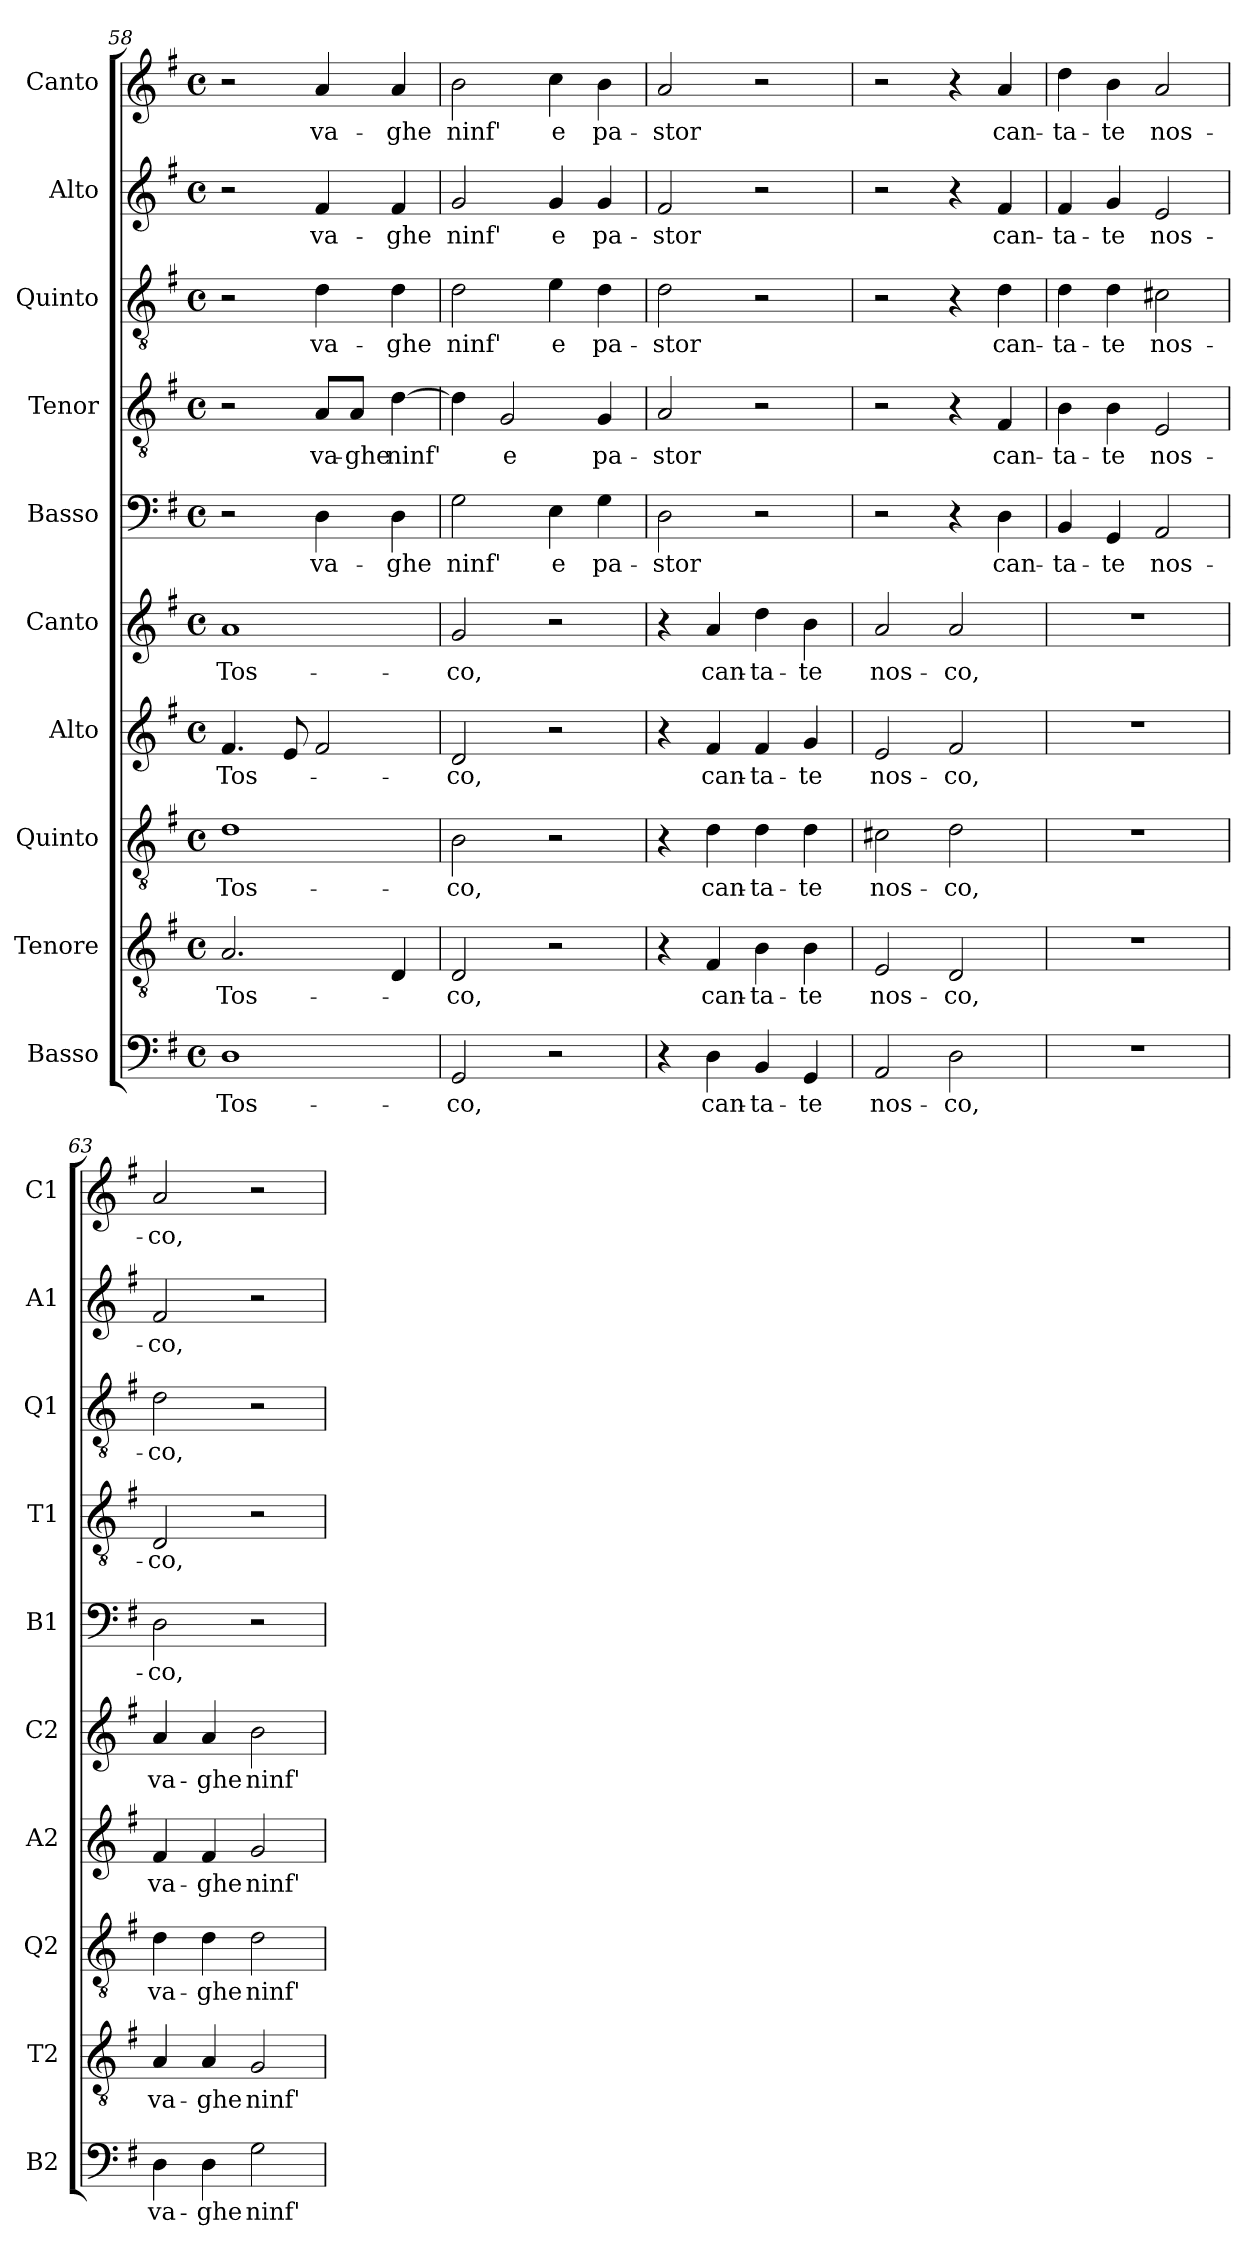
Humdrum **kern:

**kern	**text	**kern	**text	**kern	**text	**kern	**text	**kern	**text	**kern	**text	**kern	**text	**kern	**text	**kern	**text	**kern	**text
*part10	*part10	*part9	*part9	*part8	*part8	*part7	*part7	*part6	*part6	*part5	*part5	*part4	*part4	*part3	*part3	*part2	*part2	*part1	*part1
*staff10	*staff10	*staff9	*staff9	*staff8	*staff8	*staff7	*staff7	*staff6	*staff6	*staff5	*staff5	*staff4	*staff4	*staff3	*staff3	*staff2	*staff2	*staff1	*staff1
*I"Basso	*	*I"Tenore	*	*I"Quinto	*	*I"Alto	*	*I"Canto	*	*I"Basso	*	*I"Tenor	*	*I"Quinto	*	*I"Alto	*	*I"Canto	*
*I'B2	*	*I'T2	*	*I'Q2	*	*I'A2	*	*I'C2	*	*I'B1	*	*I'T1	*	*I'Q1	*	*I'A1	*	*I'C1	*
*clefF4	*	*clefGv2	*	*clefGv2	*	*clefG2	*	*clefG2	*	*clefF4	*	*clefGv2	*	*clefGv2	*	*clefG2	*	*clefG2	*
*k[f#]	*	*k[f#]	*	*k[f#]	*	*k[f#]	*	*k[f#]	*	*k[f#]	*	*k[f#]	*	*k[f#]	*	*k[f#]	*	*k[f#]	*
*G:	*	*G:	*	*G:	*	*G:	*	*G:	*	*G:	*	*G:	*	*G:	*	*G:	*	*G:	*
*M4/4	*	*M4/4	*	*M4/4	*	*M4/4	*	*M4/4	*	*M4/4	*	*M4/4	*	*M4/4	*	*M4/4	*	*M4/4	*
*met(c)	*	*met(c)	*	*met(c)	*	*met(c)	*	*met(c)	*	*met(c)	*	*met(c)	*	*met(c)	*	*met(c)	*	*met(c)	*
=58	=58	=58	=58	=58	=58	=58	=58	=58	=58	=58	=58	=58	=58	=58	=58	=58	=58	=58	=58
!	!LO:LY:b	!	!LO:LY:b	!	!LO:LY:b	!	!LO:LY:b	!	!LO:LY:b	!	!	!	!	!	!	!	!	!	!
1D	Tos-	2.A/	Tos-	1d	Tos-	4.f#/	Tos-	1a	Tos-	2r	.	2r	.	2r	.	2r	.	2r	.
.	.	.	.	.	.	8e/	.	.	.	.	.	.	.	.	.	.	.	.	.
!	!	!	!	!	!	!	!	!	!	!	!LO:LY:b	!	!LO:LY:b	!	!LO:LY:b	!	!LO:LY:b	!	!LO:LY:b
.	.	.	.	.	.	2f#/	.	.	.	4D\	va-	8A/L	va-	4d\	va-	4f#/	va-	4a/	va-
!	!	!	!	!	!	!	!	!	!	!	!	!	!LO:LY:b	!	!	!	!	!	!
.	.	.	.	.	.	.	.	.	.	.	.	8A/J	-ghe	.	.	.	.	.	.
!	!	!	!	!	!	!	!	!	!	!	!LO:LY:b	!	!LO:LY:b	!	!LO:LY:b	!	!LO:LY:b	!	!LO:LY:b
.	.	4D/	.	.	.	.	.	.	.	4D\	-ghe	[4d\	ninf'	4d\	-ghe	4f#/	-ghe	4a/	-ghe
=59	=59	=59	=59	=59	=59	=59	=59	=59	=59	=59	=59	=59	=59	=59	=59	=59	=59	=59	=59
!	!LO:LY:b	!	!LO:LY:b	!	!LO:LY:b	!	!LO:LY:b	!	!LO:LY:b	!	!LO:LY:b	!	!	!	!LO:LY:b	!	!LO:LY:b	!	!LO:LY:b
2GG/	-co,	2D/	-co,	2B\	-co,	2d/	-co,	2g/	-co,	2G\	ninf'	4d\]	.	2d\	ninf'	2g/	ninf'	2b\	ninf'
!	!	!	!	!	!	!	!	!	!	!	!	!	!LO:LY:b	!	!	!	!	!	!
.	.	.	.	.	.	.	.	.	.	.	.	2G/	e	.	.	.	.	.	.
!	!	!	!	!	!	!	!	!	!	!	!LO:LY:b	!	!	!	!LO:LY:b	!	!LO:LY:b	!	!LO:LY:b
2r	.	2r	.	2r	.	2r	.	2r	.	4E\	e	.	.	4e\	e	4g/	e	4cc\	e
!	!	!	!	!	!	!	!	!	!	!	!LO:LY:b	!	!LO:LY:b	!	!LO:LY:b	!	!LO:LY:b	!	!LO:LY:b
.	.	.	.	.	.	.	.	.	.	4G\	pa-	4G/	pa-	4d\	pa-	4g/	pa-	4b\	pa-
!!LO:PB:g=z
=60	=60	=60	=60	=60	=60	=60	=60	=60	=60	=60	=60	=60	=60	=60	=60	=60	=60	=60	=60
!	!	!	!	!	!	!	!	!	!	!	!LO:LY:b	!	!LO:LY:b	!	!LO:LY:b	!	!LO:LY:b	!	!LO:LY:b
4r	.	4r	.	4r	.	4r	.	4r	.	2D\	-stor	2A/	-stor	2d\	-stor	2f#/	-stor	2a/	-stor
!	!LO:LY:b	!	!LO:LY:b	!	!LO:LY:b	!	!LO:LY:b	!	!LO:LY:b	!	!	!	!	!	!	!	!	!	!
4D\	can-	4F#/	can-	4d\	can-	4f#/	can-	4a/	can-	.	.	.	.	.	.	.	.	.	.
!	!LO:LY:b	!	!LO:LY:b	!	!LO:LY:b	!	!LO:LY:b	!	!LO:LY:b	!	!	!	!	!	!	!	!	!	!
4BB/	-ta-	4B\	-ta-	4d\	-ta-	4f#/	-ta-	4dd\	-ta-	2r	.	2r	.	2r	.	2r	.	2r	.
!	!LO:LY:b	!	!LO:LY:b	!	!LO:LY:b	!	!LO:LY:b	!	!LO:LY:b	!	!	!	!	!	!	!	!	!	!
4GG/	-te	4B\	-te	4d\	-te	4g/	-te	4b\	-te	.	.	.	.	.	.	.	.	.	.
=61	=61	=61	=61	=61	=61	=61	=61	=61	=61	=61	=61	=61	=61	=61	=61	=61	=61	=61	=61
!	!LO:LY:b	!	!LO:LY:b	!	!LO:LY:b	!	!LO:LY:b	!	!LO:LY:b	!	!	!	!	!	!	!	!	!	!
2AA/	nos-	2E/	nos-	2c#X\	nos-	2e/	nos-	2a/	nos-	2r	.	2r	.	2r	.	2r	.	2r	.
!	!LO:LY:b	!	!LO:LY:b	!	!LO:LY:b	!	!LO:LY:b	!	!LO:LY:b	!	!	!	!	!	!	!	!	!	!
2D\	-co,	2D/	-co,	2d\	-co,	2f#/	-co,	2a/	-co,	4r	.	4r	.	4r	.	4r	.	4r	.
!	!	!	!	!	!	!	!	!	!	!	!LO:LY:b	!	!LO:LY:b	!	!LO:LY:b	!	!LO:LY:b	!	!LO:LY:b
.	.	.	.	.	.	.	.	.	.	4D\	can-	4F#/	can-	4d\	can-	4f#/	can-	4a/	can-
=62	=62	=62	=62	=62	=62	=62	=62	=62	=62	=62	=62	=62	=62	=62	=62	=62	=62	=62	=62
!	!	!	!	!	!	!	!	!	!	!	!LO:LY:b	!	!LO:LY:b	!	!LO:LY:b	!	!LO:LY:b	!	!LO:LY:b
1r	.	1r	.	1r	.	1r	.	1r	.	4BB/	-ta-	4B\	-ta-	4d\	-ta-	4f#/	-ta-	4dd\	-ta-
!	!	!	!	!	!	!	!	!	!	!	!LO:LY:b	!	!LO:LY:b	!	!LO:LY:b	!	!LO:LY:b	!	!LO:LY:b
.	.	.	.	.	.	.	.	.	.	4GG/	-te	4B\	-te	4d\	-te	4g/	-te	4b\	-te
!	!	!	!	!	!	!	!	!	!	!	!LO:LY:b	!	!LO:LY:b	!	!LO:LY:b	!	!LO:LY:b	!	!LO:LY:b
.	.	.	.	.	.	.	.	.	.	2AA/	nos-	2E/	nos-	2c#X\	nos-	2e/	nos-	2a/	nos-
=63	=63	=63	=63	=63	=63	=63	=63	=63	=63	=63	=63	=63	=63	=63	=63	=63	=63	=63	=63
!	!LO:LY:b	!	!LO:LY:b	!	!LO:LY:b	!	!LO:LY:b	!	!LO:LY:b	!	!LO:LY:b	!	!LO:LY:b	!	!LO:LY:b	!	!LO:LY:b	!	!LO:LY:b
4D\	va-	4A/	va-	4d\	va-	4f#/	va-	4a/	va-	2D\	-co,	2D/	-co,	2d\	-co,	2f#/	-co,	2a/	-co,
!	!LO:LY:b	!	!LO:LY:b	!	!LO:LY:b	!	!LO:LY:b	!	!LO:LY:b	!	!	!	!	!	!	!	!	!	!
4D\	-ghe	4A/	-ghe	4d\	-ghe	4f#/	-ghe	4a/	-ghe	.	.	.	.	.	.	.	.	.	.
!	!LO:LY:b	!	!LO:LY:b	!	!LO:LY:b	!	!LO:LY:b	!	!LO:LY:b	!	!	!	!	!	!	!	!	!	!
2G\	ninf'	2G/	ninf'	2d\	ninf'	2g/	ninf'	2b\	ninf'	2r	.	2r	.	2r	.	2r	.	2r	.
=	=	=	=	=	=	=	=	=	=	=	=	=	=	=	=	=	=	=	=
*-	*-	*-	*-	*-	*-	*-	*-	*-	*-	*-	*-	*-	*-	*-	*-	*-	*-	*-	*-
